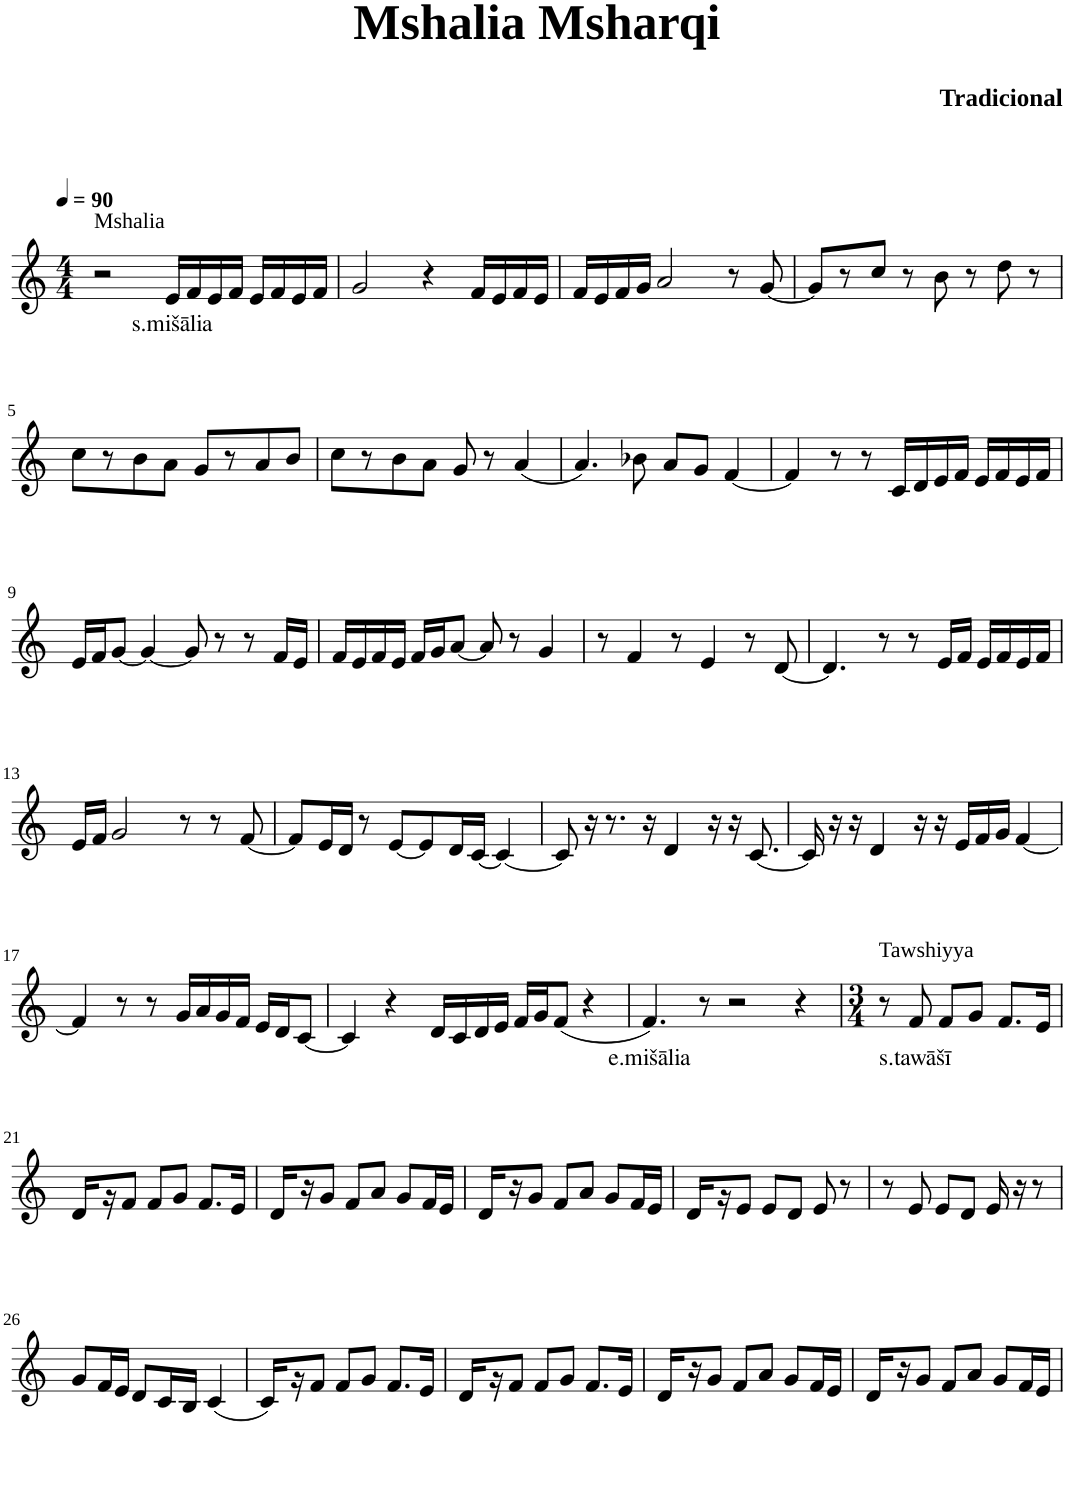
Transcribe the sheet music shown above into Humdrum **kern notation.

**kern	**text
*part1	*part1
*staff1	*staff1
*I"Violin	*
*clefG2	*
*k[]	*
*M4/4	*
*MM90	*
=1	=1
!LO:TX:a:t=Mshalia	!
2r	.
!	!LO:LY:b
16e/LL	s.mišālia
16f/	.
16e/	.
16f/JJ	.
16e/LL	.
16f/	.
16e/	.
16f/JJ	.
=2	=2
2g/	.
4r	.
16f/LL	.
16e/	.
16f/	.
16e/JJ	.
=3	=3
16f/LL	.
16e/	.
16f/	.
16g/JJ	.
2a/	.
8r	.
[8g/	.
=4	=4
8g/L]	.
8r	.
8cc/J	.
8r	.
8b\	.
8r	.
8dd\	.
8r	.
!!LO:LB:g=z
=5	=5
8cc\L	.
8r	.
8b\	.
8a\J	.
8g/L	.
8r	.
8a/	.
8b/J	.
=6	=6
8cc\L	.
8r	.
8b\	.
8a\J	.
8g/	.
8r	.
(4a/	.
=7	=7
4.a/)	.
8b-X\	.
8a/L	.
8g/J	.
[4f/	.
=8	=8
4f/]	.
8r	.
8r	.
16c/LL	.
16d/	.
16e/	.
16f/JJ	.
16e/LL	.
16f/	.
16e/	.
16f/JJ	.
!!LO:LB:g=z
=9	=9
16e/LL	.
16f/J	.
[8g/J	.
4g/_	.
8g/]	.
8r	.
8r	.
16f/LL	.
16e/JJ	.
=10	=10
16f/LL	.
16e/	.
16f/	.
16e/JJ	.
16f/LL	.
16g/J	.
[8a/J	.
8a/]	.
8r	.
4g/	.
=11	=11
8r	.
4f/	.
8r	.
4e/	.
8r	.
[8d/	.
=12	=12
4.d/]	.
8r	.
8r	.
16e/LL	.
16f/JJ	.
16e/LL	.
16f/	.
16e/	.
16f/JJ	.
!!LO:LB:g=z
=13	=13
16e/LL	.
16f/JJ	.
2g/	.
8r	.
8r	.
[8f/	.
=14	=14
8f/L]	.
16e/L	.
16d/JJ	.
8r	.
[8e/L	.
8e/]	.
16d/L	.
[16c/JJ	.
4c/_	.
=15	=15
8c/]	.
16r	.
8.r	.
16r	.
4d/	.
16r	.
16r	.
[8.c/	.
=16	=16
16c/]	.
16r	.
16r	.
4d/	.
16r	.
16r	.
16e/LL	.
16f/	.
16g/JJ	.
[4f/	.
!!LO:LB:g=z
=17	=17
4f/]	.
8r	.
8r	.
16g/LL	.
16a/	.
16g/	.
16f/JJ	.
16e/LL	.
16d/J	.
[8c/J	.
=18	=18
4c/]	.
4r	.
16d/LL	.
16c/	.
16d/	.
16e/JJ	.
16f/LL	.
16g/J	.
(8f/J	.
4r	.
=19	=19
!	!LO:LY:b
4.f/)	e.mišālia
8r	.
2r	.
4r	.
=20	=20
*M3/4	*
!LO:TX:a:t=Tawshiyya	!
8r	.
!	!LO:LY:b
8f/	s.tawāšī
8f/L	.
8g/J	.
8.f/L	.
16e/Jk	.
!!LO:LB:g=z
=21	=21
16d/LL	.
16r	.
8f/J	.
8f/L	.
8g/J	.
8.f/L	.
16e/Jk	.
=22	=22
16d/LL	.
16r	.
8g/J	.
8f/L	.
8a/J	.
8g/L	.
16f/L	.
16e/JJ	.
=23	=23
16d/LL	.
16r	.
8g/J	.
8f/L	.
8a/J	.
8g/L	.
16f/L	.
16e/JJ	.
=24	=24
16d/LL	.
16r	.
8e/J	.
8e/L	.
8d/J	.
8e/	.
8r	.
=25	=25
8r	.
8e/	.
8e/L	.
8d/J	.
16e/	.
16r	.
8r	.
!!LO:LB:g=z
=26	=26
8g/L	.
16f/L	.
16e/JJ	.
8d/L	.
16c/L	.
16B/JJ	.
(4c/	.
=27	=27
16c/LL)	.
16r	.
8f/J	.
8f/L	.
8g/J	.
8.f/L	.
16e/Jk	.
=28	=28
16d/LL	.
16r	.
8f/J	.
8f/L	.
8g/J	.
8.f/L	.
16e/Jk	.
=29	=29
16d/LL	.
16r	.
8g/J	.
8f/L	.
8a/J	.
8g/L	.
16f/L	.
16e/JJ	.
=30	=30
16d/LL	.
16r	.
8g/J	.
8f/L	.
8a/J	.
8g/L	.
16f/L	.
16e/JJ	.
=	=
*-	*-
